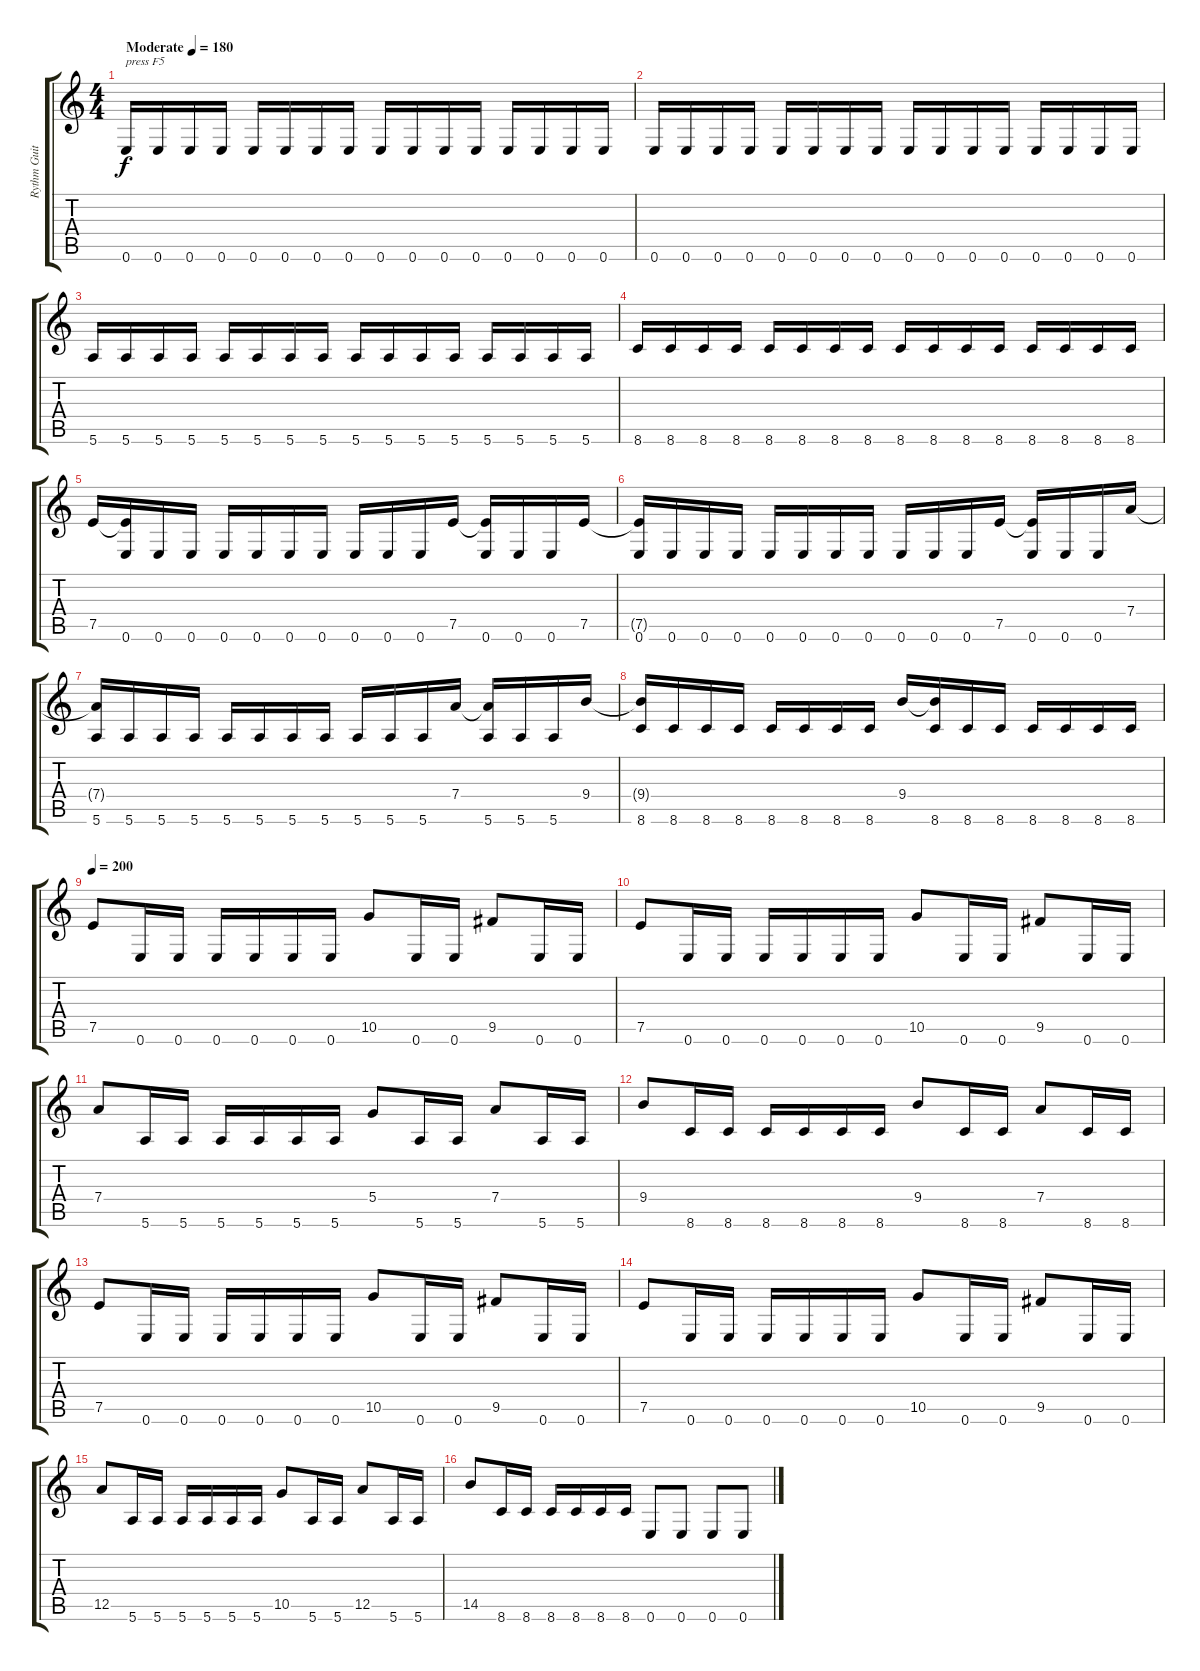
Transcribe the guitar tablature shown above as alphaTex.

\track ("Rythm Guitar" "Rythm Guit") {instrument distortionguitar}
\staff {score tabs}
\tuning (E4 B3 G3 D3 A2 E2) {hide}
\ts (4 4)
\tempo (180 "Moderate")
\clef g2
\ks c
0.6.16{txt "press F5" dy f instrument distortionguitar} 0.6.16 0.6.16 0.6.16 0.6.16 0.6.16 0.6.16 0.6.16 0.6.16 0.6.16 0.6.16 0.6.16 0.6.16 0.6.16 0.6.16 0.6.16 |
0.6.16 0.6.16 0.6.16 0.6.16 0.6.16 0.6.16 0.6.16 0.6.16 0.6.16 0.6.16 0.6.16 0.6.16 0.6.16 0.6.16 0.6.16 0.6.16 |
5.6.16 5.6.16 5.6.16 5.6.16 5.6.16 5.6.16 5.6.16 5.6.16 5.6.16 5.6.16 5.6.16 5.6.16 5.6.16 5.6.16 5.6.16 5.6.16 |
8.6.16 8.6.16 8.6.16 8.6.16 8.6.16 8.6.16 8.6.16 8.6.16 8.6.16 8.6.16 8.6.16 8.6.16 8.6.16 8.6.16 8.6.16 8.6.16 |
7.5.16 (7.5{t} 0.6).16 0.6.16 0.6.16 0.6.16 0.6.16 0.6.16 0.6.16 0.6.16 0.6.16 0.6.16 7.5.16 (7.5{t} 0.6).16 0.6.16 0.6.16 7.5.16 |
(7.5{t} 0.6).16 0.6.16 0.6.16 0.6.16 0.6.16 0.6.16 0.6.16 0.6.16 0.6.16 0.6.16 0.6.16 7.5.16 (7.5{t} 0.6).16 0.6.16 0.6.16 7.4.16 |
(7.4{t} 5.6).16 5.6.16 5.6.16 5.6.16 5.6.16 5.6.16 5.6.16 5.6.16 5.6.16 5.6.16 5.6.16 7.4.16 (7.4{t} 5.6).16 5.6.16 5.6.16 9.4.16 |
(9.4{t} 8.6).16 8.6.16 8.6.16 8.6.16 8.6.16 8.6.16 8.6.16 8.6.16 9.4.16 (9.4{t} 8.6).16 8.6.16 8.6.16 8.6.16 8.6.16 8.6.16 8.6.16 |
\tempo 200
7.5.8 0.6.16 0.6.16 0.6.16 0.6.16 0.6.16 0.6.16 10.5.8 0.6.16 0.6.16 9.5.8 0.6.16 0.6.16 |
7.5.8 0.6.16 0.6.16 0.6.16 0.6.16 0.6.16 0.6.16 10.5.8 0.6.16 0.6.16 9.5.8 0.6.16 0.6.16 |
7.4.8 5.6.16 5.6.16 5.6.16 5.6.16 5.6.16 5.6.16 5.4.8 5.6.16 5.6.16 7.4.8 5.6.16 5.6.16 |
9.4.8 8.6.16 8.6.16 8.6.16 8.6.16 8.6.16 8.6.16 9.4.8 8.6.16 8.6.16 7.4.8 8.6.16 8.6.16 |
7.5.8 0.6.16 0.6.16 0.6.16 0.6.16 0.6.16 0.6.16 10.5.8 0.6.16 0.6.16 9.5.8 0.6.16 0.6.16 |
7.5.8 0.6.16 0.6.16 0.6.16 0.6.16 0.6.16 0.6.16 10.5.8 0.6.16 0.6.16 9.5.8 0.6.16 0.6.16 |
12.5.8 5.6.16 5.6.16 5.6.16 5.6.16 5.6.16 5.6.16 10.5.8 5.6.16 5.6.16 12.5.8 5.6.16 5.6.16 |
14.5.8 8.6.16 8.6.16 8.6.16 8.6.16 8.6.16 8.6.16 0.6.8 0.6.8 0.6.8 0.6.8
